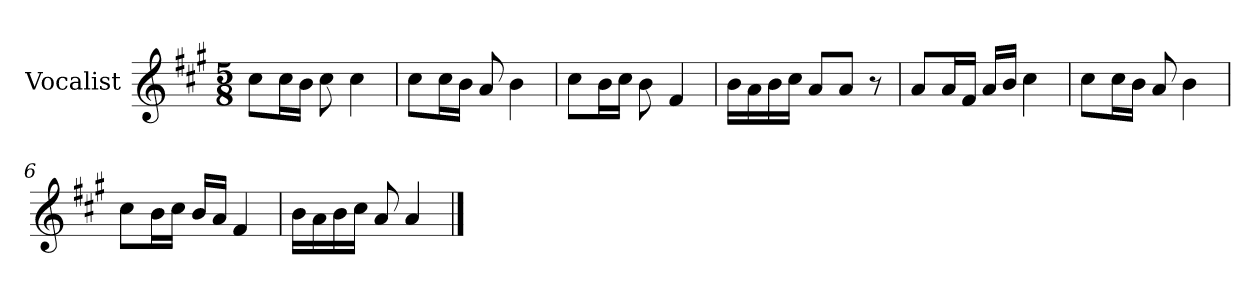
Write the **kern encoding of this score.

**kern
*part1
*staff1
*I"Vocalist
*k[f#c#g#]
*A:
*M5/8
=
8cc#L
16cc#L
16bJJ
8cc#
4cc#
=1
8cc#L
16cc#L
16bJJ
8a
4b
=2
8cc#L
16bL
16cc#JJ
8b
4f#
=3
16bLL
16a
16b
16cc#JJ
8aL
8aJ
8r
=4
8aL
16aL
16f#JJ
16aLL
16bJJ
4cc#
=5
8cc#L
16cc#L
16bJJ
8a
4b
=6
8cc#L
16bL
16cc#JJ
16bLL
16aJJ
4f#
=7
16bLL
16a
16b
16cc#JJ
8a
4a
==
*-
